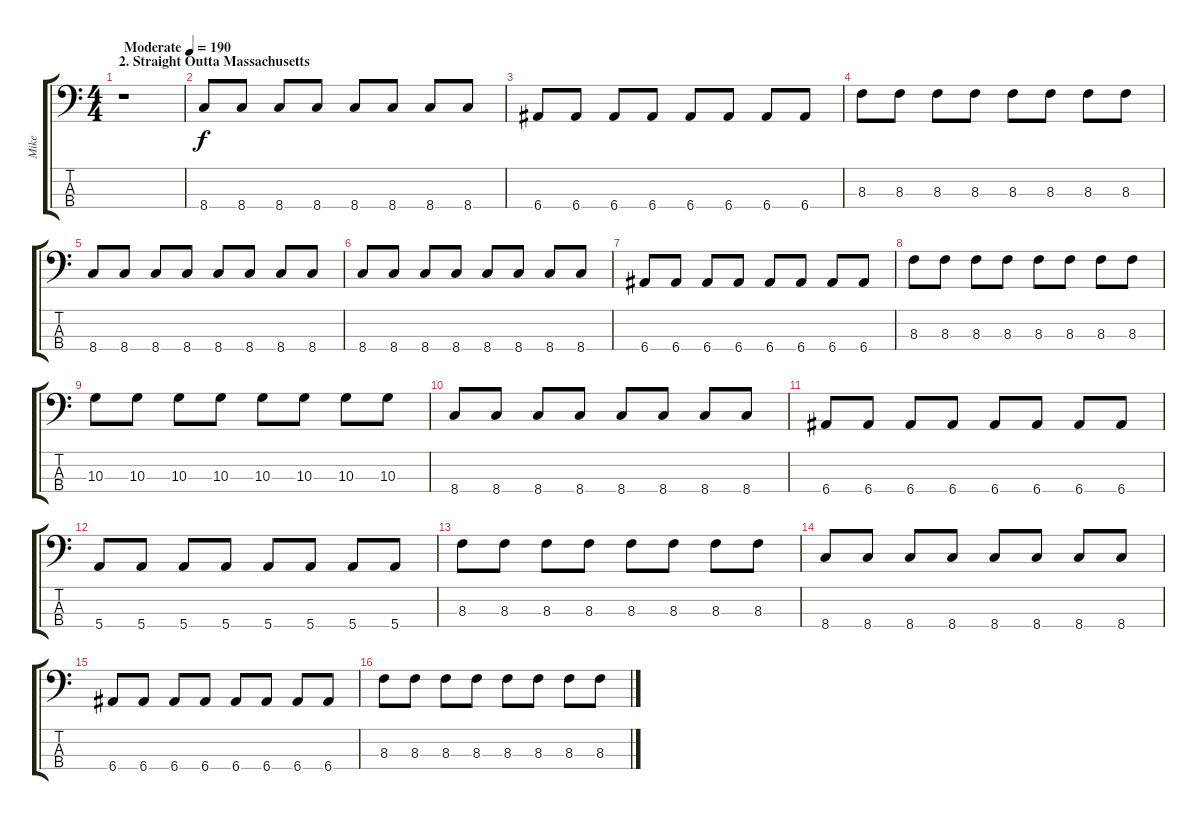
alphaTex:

\track ("Mike" "Mike") {instrument electricbasspick}
\staff {score tabs}
\tuning (G2 D2 A1 E1) {hide}
\ts (4 4)
\section ("" "2. Straight Outta Massachusetts")
\tempo (190 "Moderate")
\clef f4
\ks c
r.1{dy f instrument electricbasspick} |
8.4.8 8.4.8 8.4.8 8.4.8 8.4.8 8.4.8 8.4.8 8.4.8 |
6.4.8 6.4.8 6.4.8 6.4.8 6.4.8 6.4.8 6.4.8 6.4.8 |
8.3.8 8.3.8 8.3.8 8.3.8 8.3.8 8.3.8 8.3.8 8.3.8 |
8.4.8 8.4.8 8.4.8 8.4.8 8.4.8 8.4.8 8.4.8 8.4.8 |
8.4.8 8.4.8 8.4.8 8.4.8 8.4.8 8.4.8 8.4.8 8.4.8 |
6.4.8 6.4.8 6.4.8 6.4.8 6.4.8 6.4.8 6.4.8 6.4.8 |
8.3.8 8.3.8 8.3.8 8.3.8 8.3.8 8.3.8 8.3.8 8.3.8 |
10.3.8 10.3.8 10.3.8 10.3.8 10.3.8 10.3.8 10.3.8 10.3.8 |
8.4.8 8.4.8 8.4.8 8.4.8 8.4.8 8.4.8 8.4.8 8.4.8 |
6.4.8 6.4.8 6.4.8 6.4.8 6.4.8 6.4.8 6.4.8 6.4.8 |
5.4.8 5.4.8 5.4.8 5.4.8 5.4.8 5.4.8 5.4.8 5.4.8 |
8.3.8 8.3.8 8.3.8 8.3.8 8.3.8 8.3.8 8.3.8 8.3.8 |
8.4.8 8.4.8 8.4.8 8.4.8 8.4.8 8.4.8 8.4.8 8.4.8 |
6.4.8 6.4.8 6.4.8 6.4.8 6.4.8 6.4.8 6.4.8 6.4.8 |
8.3.8 8.3.8 8.3.8 8.3.8 8.3.8 8.3.8 8.3.8 8.3.8
